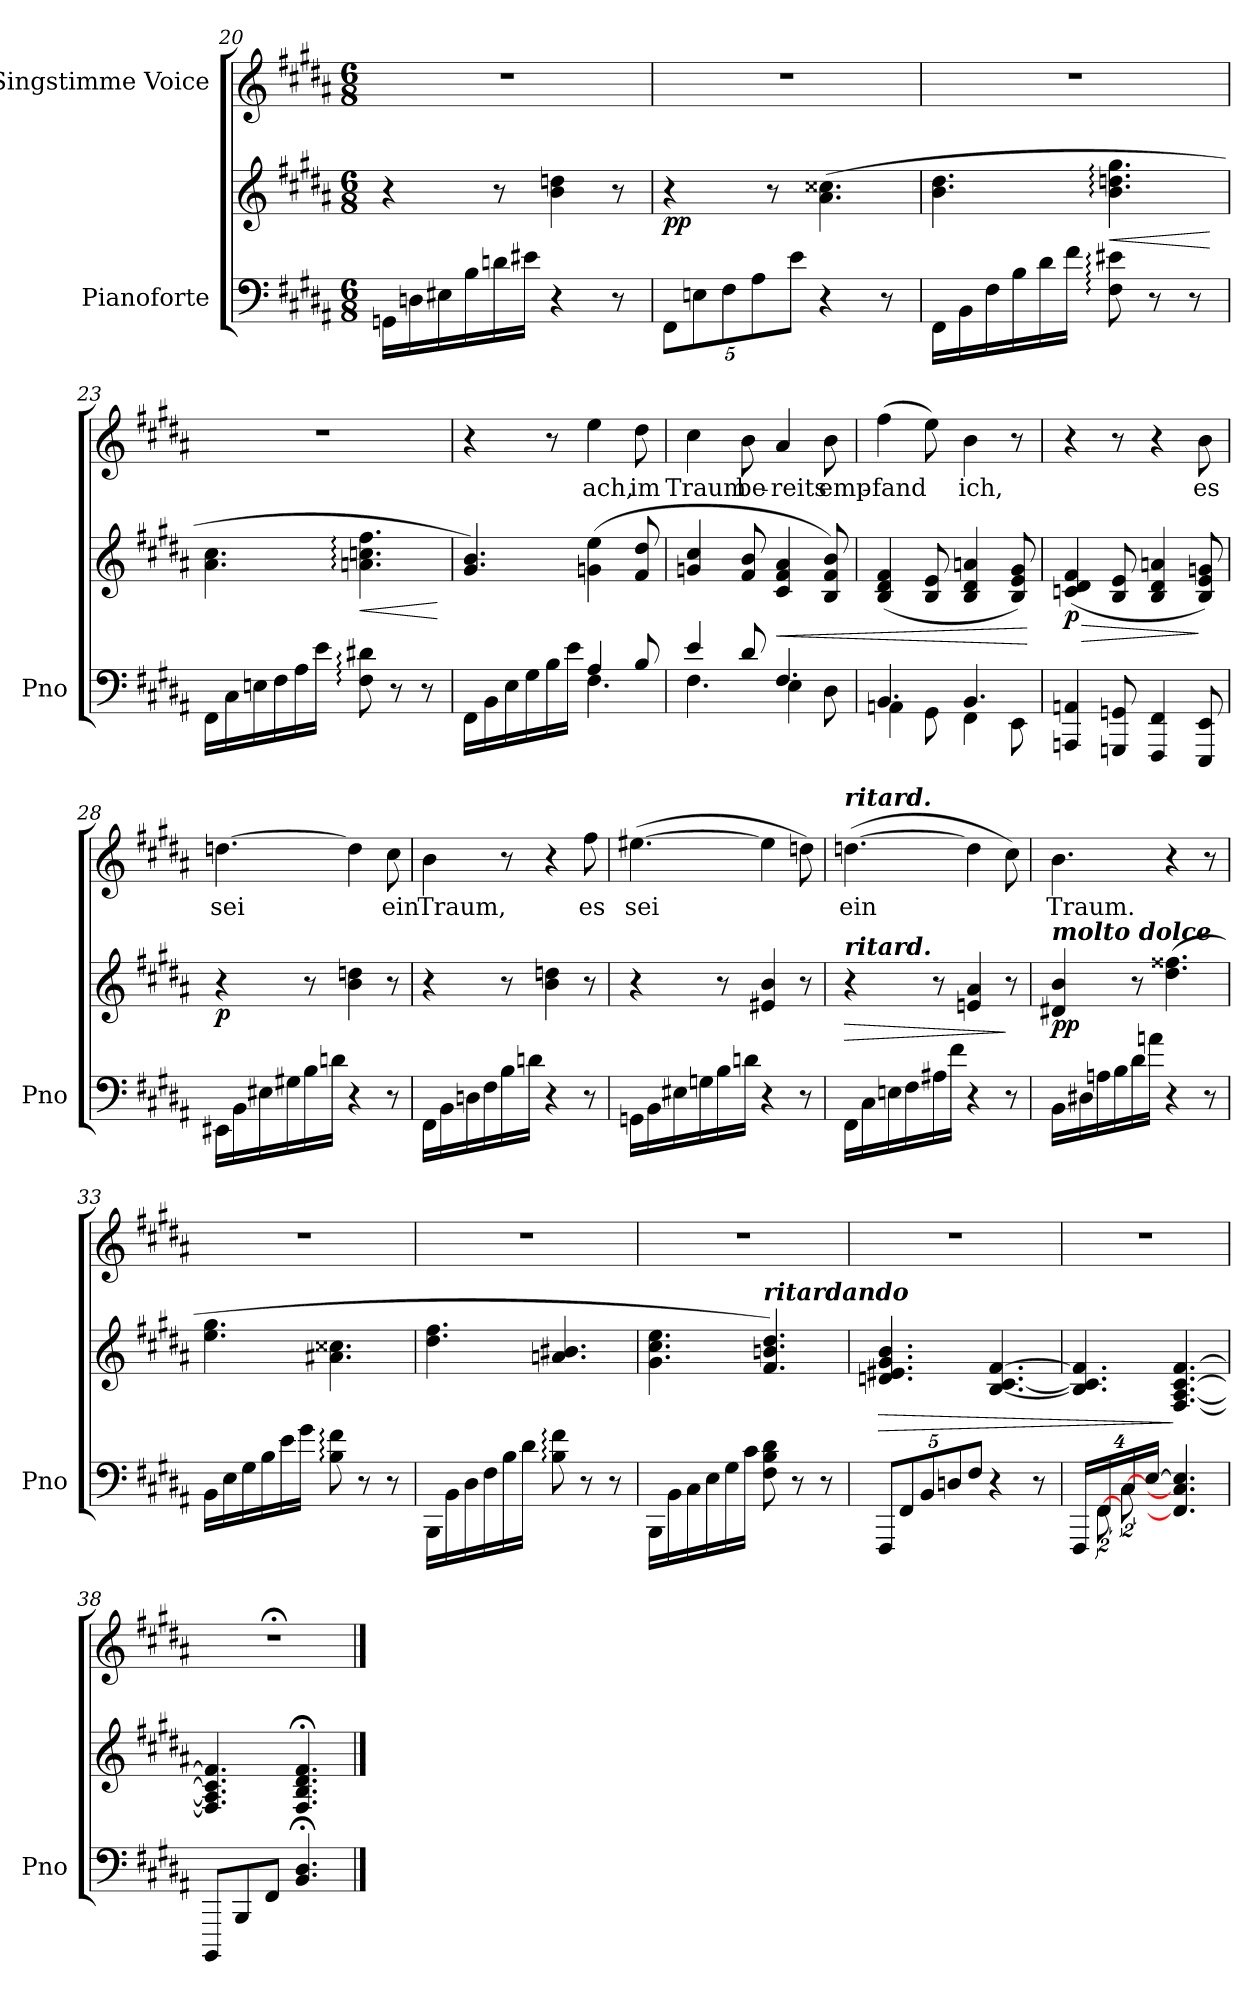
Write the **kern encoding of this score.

**kern	**kern	**dynam	**kern	**text
*part2	*part2	*part2	*part1	*part1
*staff3	*staff2	*staff2/3	*staff1	*staff1
*I"Pianoforte	*	*	*I"Singstimme Voice	*
*I'Pno	*	*	*	*
*clefF4	*clefG2	*	*clefG2	*
*k[f#c#g#d#a#]	*k[f#c#g#d#a#]	*	*k[f#c#g#d#a#]	*
*M6/8	*M6/8	*	*M6/8	*
*MM75	*MM75	*	*MM75	*
=20	=20	=20	=20	=20
*	*	*	*^	*
16GGn\LL	4r	.	2.r	4.ryy	.
16Dn\	.	.	.	.	.
16E#X\	.	.	.	.	.
16B\	.	.	.	.	.
16dn\	8r	.	.	.	.
16e#X\JJ	.	.	.	.	.
*	*	*	*MM72	*	*
4r	4b\ 4ddn\	.	.	4.ryy	.
8r	8r	.	.	.	.
*	*	*	*v	*v	*
!!LO:LB:g=z
=21	=21	=21	=21	=21
*Xbrackettup	*	*	*	*
*	*	*	*^	*
!	!	!LO:DY:b	!	!	!
*	*	*	*v	*v	*
40%3FF#\L	4r	pp	2.r	.
40%3En\	.	.	.	.
40%3F#\	.	.	.	.
40%3A#\	.	.	.	.
.	8r	.	.	.
40%3e\J	.	.	.	.
4r	(>4.a#\ 4.cc##X\	.	.	.
8r	.	.	.	.
=22	=22	=22	=22	=22
16FF#\LL	4.b\ 4.dd#\	.	2.r	.
16BB\	.	]	.	.
16F#\	.	.	.	.
16B\	.	.	.	.
16d#\	.	.	.	.
16f#\JJ	.	.	.	.
!	!	!LO:HP:b	!	!
!	!	!LO:HP:n=1:b	!	!
8F#\: 8e#X\:	4.b\: 4.ddn\: 4.gg#\:	< >	.	.
8r	.	.	.	.
8r	.	.	.	.
.	.	[	.	.
=23	=23	=23	=23	=23
16FF#\LL	4.a#\ 4.cc#\	.	2.r	.
16C#\	.	]	.	.
16En\	.	.	.	.
16F#\	.	.	.	.
16A#\	.	.	.	.
16e\JJ	.	.	.	.
!	!	!LO:HP:b	!	!
!	!	!LO:HP:n=1:b	!	!
8F#\: 8d#X\:	4.an\: 4.ccn\: 4.ff#\:	< >	.	.
8r	.	.	.	.
8r	.	.	.	.
.	.	[	.	.
!!LO:LB:g=z
=24	=24	=24	=24	=24
*^	*	*	*	*
4.ryy	16FF#\LL	4.g#/ 4.b/)	.	4r	.
.	16BB\	.	.	.	.
.	16E\	.	.	.	.
.	16G#\	.	.	.	.
.	16B\	.	.	8r	.
.	16e\JJ	.	.	.	.
!	!	!	!	!	!LO:LY:b
4A#/	4.F#\	(>4gn\ 4ee\	.	4ee\	ach,
!	!	!	!	!	!LO:LY:b
8B/	.	8f#/ 8dd#/	.	8dd#\	im
=25	=25	=25	=25	=25	=25
!	!	!	!	!	!LO:LY:b
4e/	4.F#\	4gn/ 4cc#/	.	4cc#\	Traum
!	!	!	!	!	!LO:LY:b
8d#/	.	8f#/ 8b/	.	8b\	be-
!	!	!	!LO:HP:b	!	!LO:LY:b
4.F#/	4E\	4c#/ 4f#/ 4a#/	<	4a#/	-reits
!	!	!	!	!	!LO:LY:b
.	8D#\	8B/ 8f#/ 8b/)	.	8b\	emp-
=26	=26	=26	=26	=26	=26
!	!	!	!	!	!LO:LY:b
4.BB/	4AAn\	(>4B/ 4d#/ 4f#/	.	(>4ff#\	-fand
.	8GG#\	8B/ 8e/	.	8ee\)	.
!	!	!	!	!	!LO:LY:b
4.BB/	4FF#\	4B/ 4d#/ 4an/	.	4b\	ich,
.	8EE\	8B/ 8e/ 8g#/)	.	8r	.
*v	*v	*	*	*	*
.	.	[	.	.
=27	=27	=27	=27	=27
!	!	!LO:HP:b	!	!
!	!	!LO:DY:n=1:b	!	!
4AAAn/ 4AAn/	(>4cn/ 4d#/ 4f#/	> p	4r	.
8GGGn/ 8GGn/	8B/ 8e/	.	8r	.
4FFF#/ 4FF#/	4B/ 4d#/ 4an/	.	4r	.
!	!	!	!	!LO:LY:b
8EEE/ 8EE/	8B/ 8e/ 8gn/)	]	8b\	es
!!LO:PB:g=z
=28	=28	=28	=28	=28
!	!	!LO:DY:b	!	!LO:LY:b
16EE#X\LL	4r	p	[4.ddn\	sei
16BB\	.	.	.	.
16E#X\	.	.	.	.
16G#X\	.	.	.	.
16B\	8r	.	.	.
16dn\JJ	.	.	.	.
4r	4b\ 4ddn\	.	4dd\]	.
!	!	!	!	!LO:LY:b
8r	8r	.	8cc#\	ein
=29	=29	=29	=29	=29
!	!	!	!	!LO:LY:b
16FF#\LL	4r	.	4b\	Traum,
16BB\	.	.	.	.
16Dn\	.	.	.	.
16F#\	.	.	.	.
16B\	8r	.	8r	.
16dn\JJ	.	.	.	.
4r	4b\ 4ddn\	.	4r	.
!	!	!	!	!LO:LY:b
8r	8r	.	8ff#\	es
=30	=30	=30	=30	=30
!	!	!	!	!LO:LY:b
16GGn\LL	4r	.	(>[4.ee#X\	sei
16BB\	.	.	.	.
16E#X\	.	.	.	.
16Gn\	.	.	.	.
16B\	8r	.	.	.
16dn\JJ	.	.	.	.
4r	4e#X/ 4b/	.	4ee#\]	.
8r	8r	.	8ddn\)	.
!!LO:LB:g=z
=31	=31	=31	=31	=31
*	*	*	*MM69	*
!	!	!	!LO:TX:a:Bi:t=ritard.	!
!	!LO:TX:a:Bi:t=ritard.	!	!	!
!	!	!LO:HP:b	!	!LO:LY:b
16FF#\LL	4r	>	(>[4.ddn\	ein
16C#\	.	.	.	.
16En\	.	.	.	.
16F#\	.	.	.	.
16A#X\	8r	.	.	.
16f#\JJ	.	.	.	.
*	*	*	*MM66	*
4r	4en/ 4a#/	.	4dd\]	.
*	*	*	*MM63	*
8r	8r	]	8cc#\)	.
=32	=32	=32	=32	=32
!	!LO:TX:a:Bi:t=molto dolce	!	!	!
!	!	!LO:DY:b	!	!LO:LY:b
16BB\LL	4d#X/ 4b/	pp	4.b\	Traum.
16D#X\	.	.	.	.
16An\	.	.	.	.
16B\	.	.	.	.
16d#\	8r	.	.	.
16an\JJ	.	.	.	.
4r	(>4.dd#\ 4.ff##X\	.	4r	.
8r	.	.	8r	.
=33	=33	=33	=33	=33
16BB\LL	4.ee\ 4.gg#\	.	2.r	.
16E\	.	.	.	.
16G#\	.	.	.	.
16B\	.	.	.	.
16e\	.	.	.	.
16g#\JJ	.	.	.	.
8B\: 8f#\:	4.a#X\ 4.cc##X\	.	.	.
8r	.	.	.	.
8r	.	.	.	.
=34	=34	=34	=34	=34
16BBB\LL	4.dd#\ 4.ff#\	.	2.r	.
16BB\	.	.	.	.
16D#\	.	.	.	.
16F#\	.	.	.	.
16B\	.	.	.	.
16d#\JJ	.	.	.	.
8B\: 8f#\:	4.an/ 4.b#X/	.	.	.
8r	.	.	.	.
8r	.	.	.	.
!!LO:LB:g=z
=35	=35	=35	=35	=35
16BBB\LL	4.g#\ 4.cc#\ 4.ee\	.	2.r	.
16BB\	.	.	.	.
16C#\	.	.	.	.
16E\	.	.	.	.
16G#\	.	.	.	.
16c#\JJ	.	.	.	.
!	!LO:TX:a:Bi:t=ritardando	!	!	!
8F#\ 8B\ 8d#\	4.f#/ 4.bn/ 4.dd#/)	.	.	.
8r	.	.	.	.
8r	.	.	.	.
=36	=36	=36	=36	=36
*	*	*	*MM60	*
!	!	!LO:HP:b	!	!
40%3FFF#/L	4.dn/ 4.e#X/ 4.g#/ 4.b/	>	2.r	.
40%3FF#/	.	.	.	.
40%3BB/	.	.	.	.
40%3Dn/	.	.	.	.
40%3F#/J	.	.	.	.
4r	[4.B/ [4.c#/ [4.f#/	.	.	.
8r	.	.	.	.
=37	=37	=37	=37	=37
*^	*	*	*	*
*	*brackettup	*	*	*	*
*v	*v	*	*	*	*
*	*	*	*MM51	*
*^	*	*	*	*
*	*^	*	*	*	*
32%3FFF#/L	32%3ryy	16%3ryy	4.B/] 4.c#/] 4.f#/]	.	2.r	.
[32%3FF#/	16%3FF#\	.	.	.	.	.
!LO:N:head=solid	!	!LO:N:head=solid	!	!	!	!
[32%3C#/	.	16%3C#\	.	.	.	.
[32%3E/J	32%3ryy	.	.	.	.	.
4.FF#/] 4.C#/] 4.E/]	4.rEEyy	4.rAyy	[4.F#/ [4.A#/ [4.c#/ [4.f#/	]	.	.
*v	*v	*v	*	*	*	*
=38	=38	=38	=38	=38
*	*	*	*MM48	*
8BBBB/L	4.F#/] 4.A#/] 4.c#/] 4.f#/]	.	2.r;<	.
8BBB/	.	.	.	.
8FF#/J	.	.	.	.
4.BB/; 4.D#/;	4.F#/;< 4.B/;< 4.d#/;< 4.f#/;<	.	.	.
==	==	==	==	==
*-	*-	*-	*-	*-
